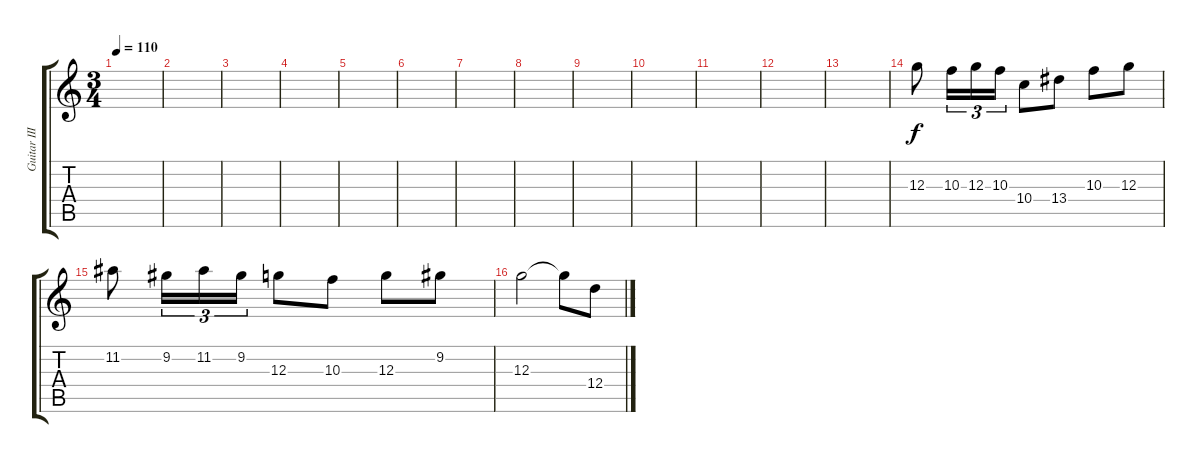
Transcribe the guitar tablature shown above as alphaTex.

\track ("Guitar III (FILL)" "Guitar III") {instrument electricguitarjazz}
\staff {score tabs}
\tuning (E4 B3 G3 D3 A2 E2) {hide}
\ts (3 4)
\tempo 110
\clef g2
\ks c
|
|
|
|
|
|
|
|
|
|
|
|
|
12.3.8 10.3.16{tu (3 2)} 12.3.16{tu (3 2)} 10.3.16{tu (3 2)} 10.4.8 13.4.8 10.3.8 12.3.8 |
11.2.8 9.2.16{tu (3 2)} 11.2.16{tu (3 2)} 9.2.16{tu (3 2)} 12.3.8 10.3.8 12.3.8 9.2.8 |
12.3.2 12.3{t}.8 12.4.8
